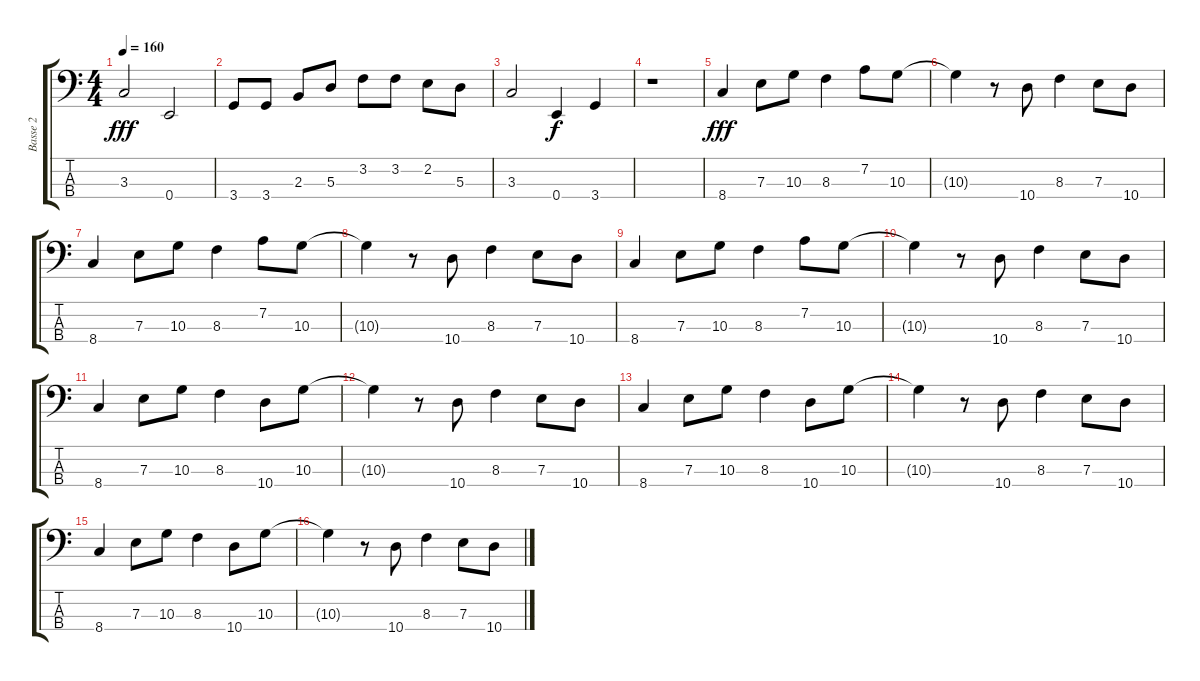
\track ("Basse 2" "Basse 2") {instrument electricbassfinger}
\staff {score tabs}
\tuning (G2 D2 A1 E1) {hide}
\ts (4 4)
\tempo 160
\clef f4
\ks c
3.3.2{dy fff} 0.4.2 |
3.4.8 3.4.8 2.3.8 5.3.8 3.2.8 3.2.8 2.2.8 5.3.8 |
3.3.2 0.4.4{dy f} 3.4.4 |
r.1 |
8.4.4{dy fff} 7.3.8 10.3.8 8.3.4 7.2.8 10.3.8 |
10.3{t}.4 r.8 10.4.8 8.3.4 7.3.8 10.4.8 |
8.4.4 7.3.8 10.3.8 8.3.4 7.2.8 10.3.8 |
10.3{t}.4 r.8 10.4.8 8.3.4 7.3.8 10.4.8 |
8.4.4 7.3.8 10.3.8 8.3.4 7.2.8 10.3.8 |
10.3{t}.4 r.8 10.4.8 8.3.4 7.3.8 10.4.8 |
8.4.4 7.3.8 10.3.8 8.3.4 10.4.8 10.3.8 |
10.3{t}.4 r.8 10.4.8 8.3.4 7.3.8 10.4.8 |
8.4.4 7.3.8 10.3.8 8.3.4 10.4.8 10.3.8 |
10.3{t}.4 r.8 10.4.8 8.3.4 7.3.8 10.4.8 |
8.4.4 7.3.8 10.3.8 8.3.4 10.4.8 10.3.8 |
10.3{t}.4 r.8 10.4.8 8.3.4 7.3.8 10.4.8
